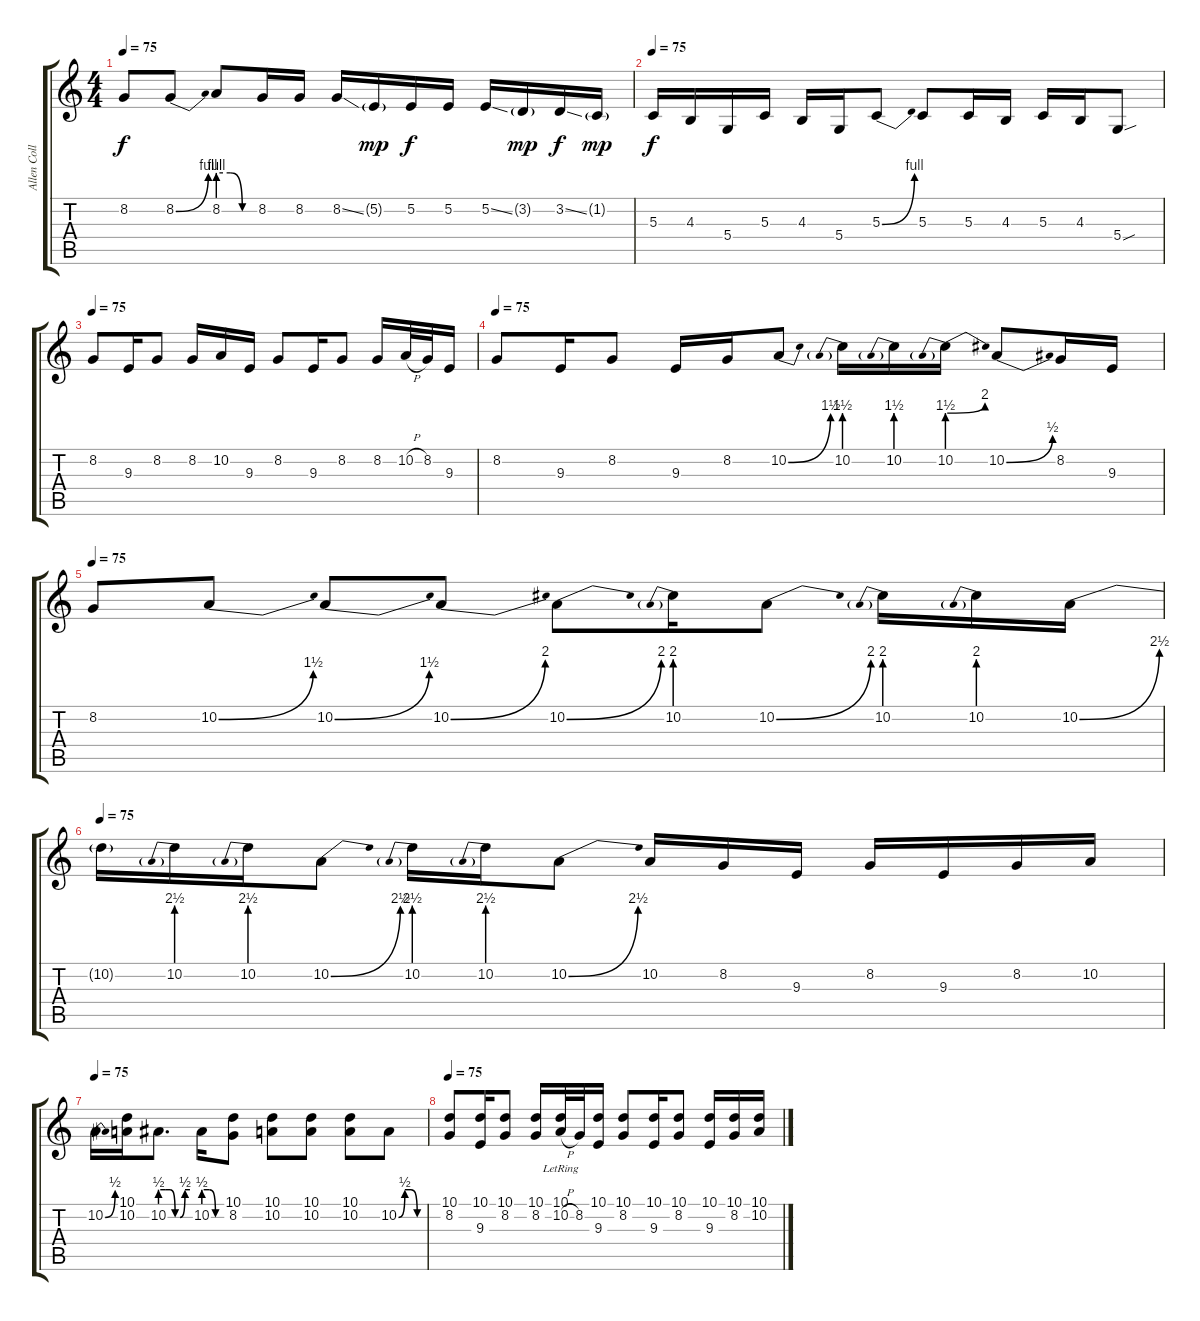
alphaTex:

\track ("Allen Collins (overdubs solo)" "Allen Coll") {instrument lead5charang}
\staff {score tabs}
\tuning (E4 B3 G3 D3 A2 E2) {hide}
\ts (4 4)
\tempo 75
\clef g2
\ks c
8.2.8{dy f} 8.2{be (bend 0 0 60 4)}.8 8.2{be (custom 0 4 20 4 40 0 60 0)}.8 8.2.16 8.2.16 8.2{ss}.16 5.2{g}.16{dy mp} 5.2.16{dy f} 5.2.16 5.2{ss}.16 3.2{g}.16{dy mp} 3.2{ss}.16{dy f} 1.2{g}.16{dy mp} |
\tempo 75
5.3.16{dy f} 4.3.16 5.4.16 5.3.16 4.3.16 5.4.16 5.3{be (bend 0 0 60 4)}.8 5.3.8 5.3.16 4.3.16 5.3.16 4.3.16 5.4{sou}.8 |
\tempo 75
8.2.8 9.3.16 8.2.8 8.2.16 10.2.16 9.3.16 8.2.8 9.3.16 8.2.8 8.2.16 10.2{h}.32 8.2.32 9.3.16 |
\tempo 75
8.2.8 9.3.16 8.2.8 9.3.16 8.2.16 10.2{be (bend 0 0 60 6)}.8 10.2{be (prebend 0 6 60 6)}.16 10.2{be (prebend 0 6 60 6)}.16 10.2{be (prebendbend 0 6 60 8)}.16 10.2{be (bend 0 0 60 2)}.8 8.2.16 9.3.16 |
\tempo 75
8.2.8 10.2{be (bend 0 0 60 6)}.8 10.2{be (bend 0 0 60 6)}.8 10.2{be (bend 0 0 60 8)}.8 10.2{be (bend 0 0 60 8)}.8 10.2{be (prebend 0 8 60 8)}.16 10.2{be (bend 0 0 60 8)}.8 10.2{be (prebend 0 8 60 8)}.16 10.2{be (prebend 0 8 60 8)}.16 10.2{be (bend 0 0 60 10)}.16 |
\tempo 75
10.2{t}.16 10.2{be (prebend 0 10 60 10)}.16 10.2{be (prebend 0 10 60 10)}.16 10.2{be (bend 0 0 60 10)}.8 10.2{be (prebend 0 10 60 10)}.16 10.2{be (prebend 0 10 60 10)}.16 10.2{be (bend 0 0 60 10)}.8 10.2.16 8.2.16 9.3.16 8.2.16 9.3.16 8.2.16 10.2.16 |
\tempo 75
10.2{be (bend 0 0 60 2)}.16 (10.1 10.2).16 10.2{be (custom 0 2 10 2 20 2 30 0 40 0 50 2 60 2)}.8{d} 10.2{be (custom 0 2 20 2 40 0 60 0)}.16 (10.1 8.2).8 (10.1 10.2).8 (10.1 10.2).8 (10.1 10.2).8 10.2{be (custom 0 0 15 2 30 2 45 0 60 0)}.8 |
\tempo 75
(10.1 8.2).8 (10.1 9.3).16 (10.1 8.2).8 (10.1 8.2).16 (10.1{lr} 10.2{h}).32 8.2.32 (10.1 9.3).16 (10.1 8.2).8 (10.1 9.3).16 (10.1 8.2).8 (10.1 9.3).16 (10.1 8.2).16 (10.1 10.2).16
